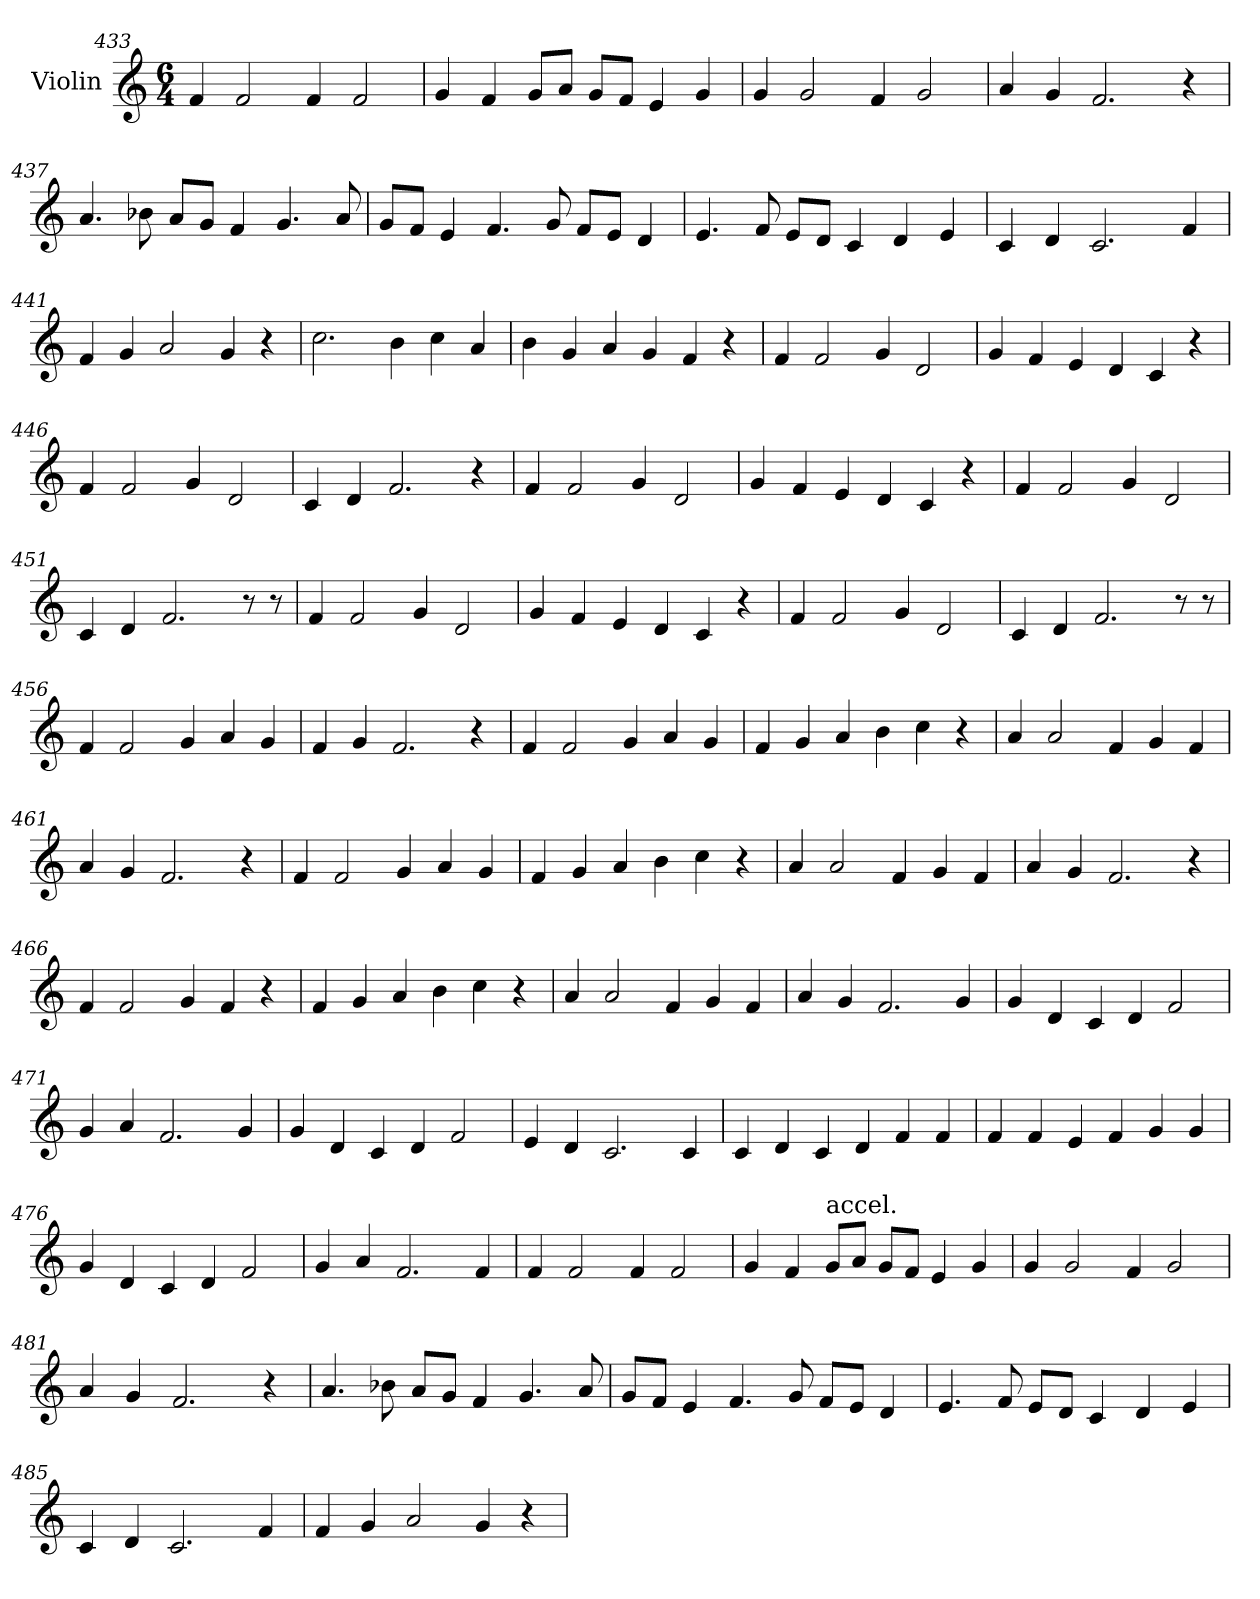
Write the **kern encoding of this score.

**kern
*part1
*staff1
*I"Violin
*clefG2
*k[]
*C:
*M6/4
=433
4f/
2f/
4f/
2f/
=434
4g/
4f/
8g/L
8a/J
8g/L
8f/J
4e/
4g/
!!LO:PB:g=z
=435
4g/
2g/
4f/
2g/
=436
4a/
4g/
2.f/
4r
!!LO:PB:g=z
=437
4.a/
8b-X\
8a/L
8g/J
4f/
4.g/
8a/
=438
8g/L
8f/J
4e/
4.f/
8g/
8f/L
8e/J
4d/
!!LO:PB:g=z
=439
4.e/
8f/
8e/L
8d/J
4c/
4d/
4e/
=440
4c/
4d/
2.c/
4f/
!!LO:PB:g=z
=441
4f/
4g/
2a/
4g/
4r
=442
2.cc\
4b\
4cc\
4a/
!!LO:PB:g=z
=443
4b\
4g/
4a/
4g/
4f/
4r
=444
4f/
2f/
4g/
2d/
!!LO:PB:g=z
=445
4g/
4f/
4e/
4d/
4c/
4r
!!LO:PB:g=z
=446
4f/
2f/
4g/
2d/
!!LO:PB:g=z
=447
4c/
4d/
2.f/
4r
=448
4f/
2f/
4g/
2d/
!!LO:PB:g=z
=449
4g/
4f/
4e/
4d/
4c/
4r
=450
4f/
2f/
4g/
2d/
!!LO:PB:g=z
=451
4c/
4d/
2.f/
8r
8r
=452
4f/
2f/
4g/
2d/
!!LO:PB:g=z
=453
4g/
4f/
4e/
4d/
4c/
4r
=454
4f/
2f/
4g/
2d/
!!LO:PB:g=z
=455
4c/
4d/
2.f/
8r
8r
=456
4f/
2f/
4g/
4a/
4g/
!!LO:PB:g=z
=457
4f/
4g/
2.f/
4r
=458
4f/
2f/
4g/
4a/
4g/
!!LO:PB:g=z
=459
4f/
4g/
4a/
4b\
4cc\
4r
=460
4a/
2a/
4f/
4g/
4f/
!!LO:PB:g=z
=461
4a/
4g/
2.f/
4r
=462
4f/
2f/
4g/
4a/
4g/
=463
4f/
4g/
4a/
4b\
4cc\
4r
=464
4a/
2a/
4f/
4g/
4f/
!!LO:PB:g=z
=465
4a/
4g/
2.f/
4r
=466
4f/
2f/
4g/
4f/
4r
!!LO:PB:g=z
=467
4f/
4g/
4a/
4b\
4cc\
4r
=468
4a/
2a/
4f/
4g/
4f/
!!LO:PB:g=z
=469
4a/
4g/
2.f/
4g/
=470
4g/
4d/
4c/
4d/
2f/
!!LO:PB:g=z
=471
4g/
4a/
2.f/
4g/
=472
4g/
4d/
4c/
4d/
2f/
!!LO:PB:g=z
=473
4e/
4d/
2.c/
4c/
=474
4c/
4d/
4c/
4d/
4f/
4f/
!!LO:PB:g=z
=475
4f/
4f/
4e/
4f/
4g/
4g/
=476
4g/
4d/
4c/
4d/
2f/
!!LO:PB:g=z
=477
4g/
4a/
2.f/
4f/
=478
4f/
2f/
4f/
2f/
!!LO:PB:g=z
=479
4g/
4f/
!LO:TX:a:t=accel.
8g/L
8a/J
8g/L
8f/J
4e/
4g/
=480
4g/
2g/
4f/
2g/
!!LO:PB:g=z
=481
4a/
4g/
2.f/
4r
=482
4.a/
8b-X\
8a/L
8g/J
4f/
4.g/
8a/
!!LO:PB:g=z
=483
8g/L
8f/J
4e/
4.f/
8g/
8f/L
8e/J
4d/
=484
4.e/
8f/
8e/L
8d/J
4c/
4d/
4e/
!!LO:PB:g=z
=485
4c/
4d/
2.c/
4f/
=486
4f/
4g/
2a/
4g/
4r
=
*-
